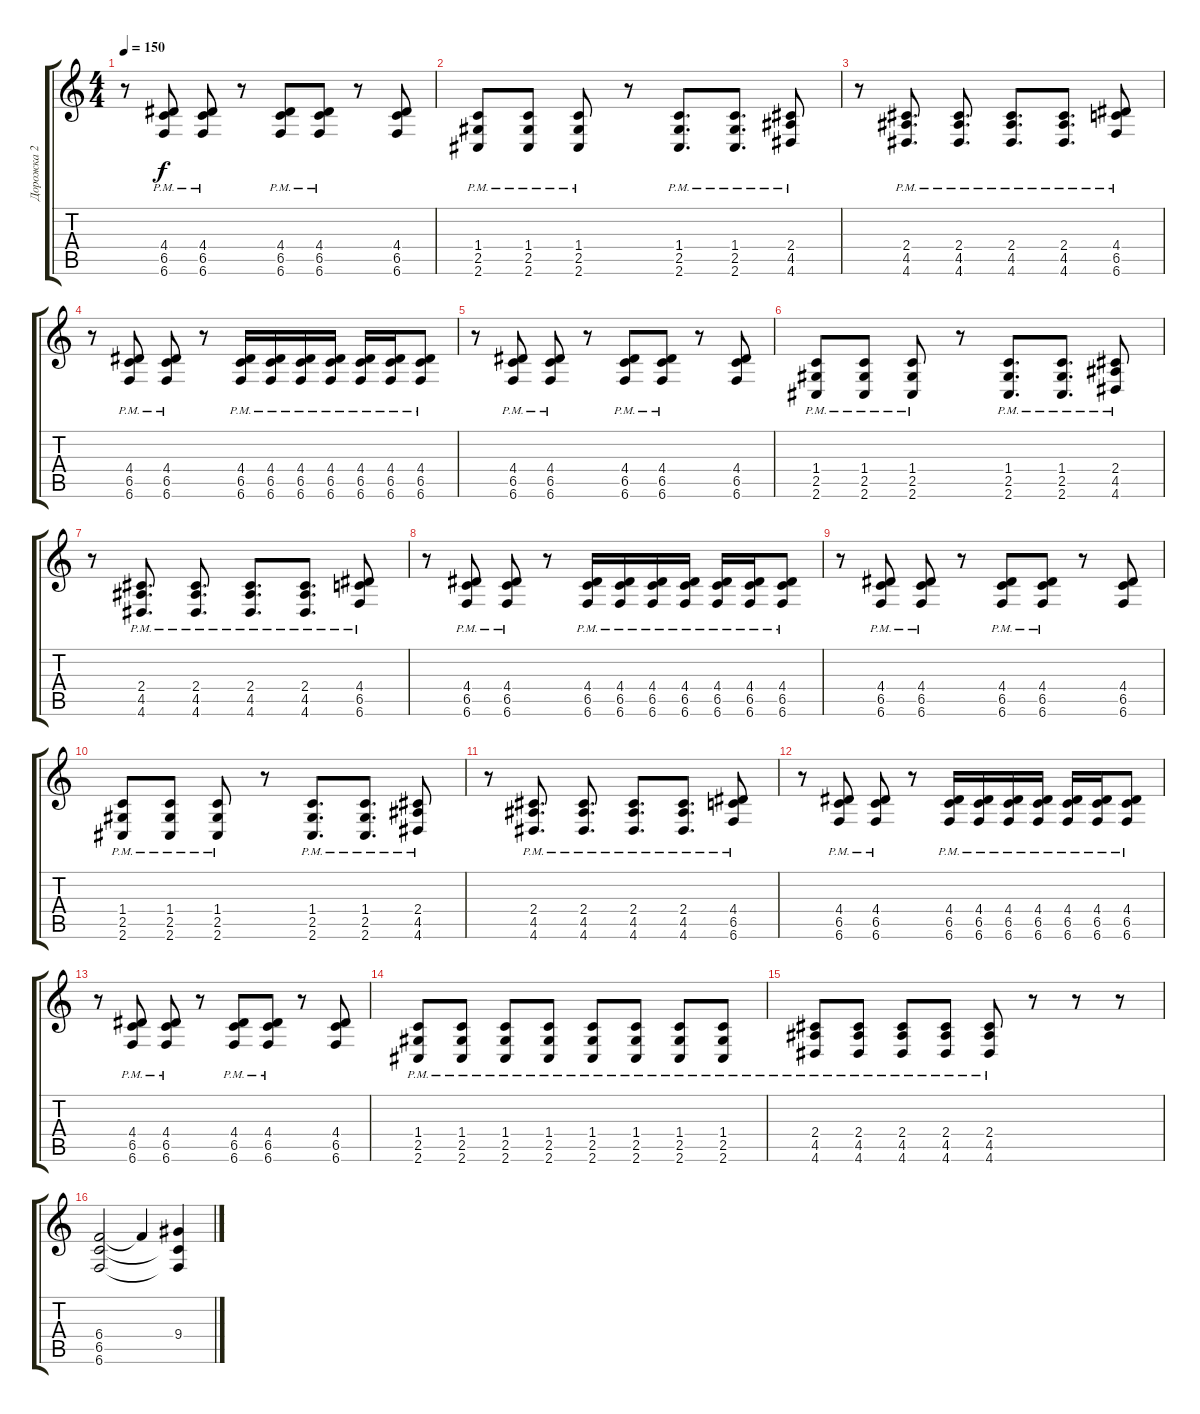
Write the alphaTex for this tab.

\track ("Дорожка 2" "Дорожка 2") {instrument distortionguitar}
\staff {score tabs}
\tuning (Db4 Ab3 E3 B2 Gb2 B1) {hide}
\ts (4 4)
\tempo 150
\clef g2
\ks c
r.8{dy f} (4.4{pm} 6.5{pm} 6.6{pm}).8 (4.4{pm} 6.5{pm} 6.6{pm}).8 r.8 (4.4{pm} 6.5{pm} 6.6{pm}).8 (4.4{pm} 6.5{pm} 6.6{pm}).8 r.8 (4.4 6.5 6.6).8 |
(1.4{pm} 2.5{pm} 2.6{pm}).8 (1.4{pm} 2.5{pm} 2.6{pm}).8 (1.4{pm} 2.5{pm} 2.6{pm}).8 r.8 (1.4{pm} 2.5{pm} 2.6{pm}).8{d} (1.4{pm} 2.5{pm} 2.6{pm}).8{d} (2.4{pm} 4.5{pm} 4.6{pm}).8 |
r.8 (2.4{pm} 4.5{pm} 4.6{pm}).8{d} (2.4{pm} 4.5{pm} 4.6{pm}).8{d} (2.4{pm} 4.5{pm} 4.6{pm}).8{d} (2.4{pm} 4.5{pm} 4.6{pm}).8{d} (4.4{pm} 6.5{pm} 6.6{pm}).8 |
r.8 (4.4{pm} 6.5{pm} 6.6{pm}).8 (4.4{pm} 6.5{pm} 6.6{pm}).8 r.8 (4.4{pm} 6.5{pm} 6.6{pm}).16 (4.4{pm} 6.5{pm} 6.6{pm}).16 (4.4{pm} 6.5{pm} 6.6{pm}).16 (4.4{pm} 6.5{pm} 6.6{pm}).16 (4.4{pm} 6.5{pm} 6.6{pm}).16 (4.4{pm} 6.5{pm} 6.6{pm}).16 (4.4{pm} 6.5{pm} 6.6{pm}).8 |
r.8 (4.4{pm} 6.5{pm} 6.6{pm}).8 (4.4{pm} 6.5{pm} 6.6{pm}).8 r.8 (4.4{pm} 6.5{pm} 6.6{pm}).8 (4.4{pm} 6.5{pm} 6.6{pm}).8 r.8 (4.4 6.5 6.6).8 |
(1.4{pm} 2.5{pm} 2.6{pm}).8 (1.4{pm} 2.5{pm} 2.6{pm}).8 (1.4{pm} 2.5{pm} 2.6{pm}).8 r.8 (1.4{pm} 2.5{pm} 2.6{pm}).8{d} (1.4{pm} 2.5{pm} 2.6{pm}).8{d} (2.4{pm} 4.5{pm} 4.6{pm}).8 |
r.8 (2.4{pm} 4.5{pm} 4.6{pm}).8{d} (2.4{pm} 4.5{pm} 4.6{pm}).8{d} (2.4{pm} 4.5{pm} 4.6{pm}).8{d} (2.4{pm} 4.5{pm} 4.6{pm}).8{d} (4.4{pm} 6.5{pm} 6.6{pm}).8 |
r.8 (4.4{pm} 6.5{pm} 6.6{pm}).8 (4.4{pm} 6.5{pm} 6.6{pm}).8 r.8 (4.4{pm} 6.5{pm} 6.6{pm}).16 (4.4{pm} 6.5{pm} 6.6{pm}).16 (4.4{pm} 6.5{pm} 6.6{pm}).16 (4.4{pm} 6.5{pm} 6.6{pm}).16 (4.4{pm} 6.5{pm} 6.6{pm}).16 (4.4{pm} 6.5{pm} 6.6{pm}).16 (4.4{pm} 6.5{pm} 6.6{pm}).8 |
r.8 (4.4{pm} 6.5{pm} 6.6{pm}).8 (4.4{pm} 6.5{pm} 6.6{pm}).8 r.8 (4.4{pm} 6.5{pm} 6.6{pm}).8 (4.4{pm} 6.5{pm} 6.6{pm}).8 r.8 (4.4 6.5 6.6).8 |
(1.4{pm} 2.5{pm} 2.6{pm}).8 (1.4{pm} 2.5{pm} 2.6{pm}).8 (1.4{pm} 2.5{pm} 2.6{pm}).8 r.8 (1.4{pm} 2.5{pm} 2.6{pm}).8{d} (1.4{pm} 2.5{pm} 2.6{pm}).8{d} (2.4{pm} 4.5{pm} 4.6{pm}).8 |
r.8 (2.4{pm} 4.5{pm} 4.6{pm}).8{d} (2.4{pm} 4.5{pm} 4.6{pm}).8{d} (2.4{pm} 4.5{pm} 4.6{pm}).8{d} (2.4{pm} 4.5{pm} 4.6{pm}).8{d} (4.4{pm} 6.5{pm} 6.6{pm}).8 |
r.8 (4.4{pm} 6.5{pm} 6.6{pm}).8 (4.4{pm} 6.5{pm} 6.6{pm}).8 r.8 (4.4{pm} 6.5{pm} 6.6{pm}).16 (4.4{pm} 6.5{pm} 6.6{pm}).16 (4.4{pm} 6.5{pm} 6.6{pm}).16 (4.4{pm} 6.5{pm} 6.6{pm}).16 (4.4{pm} 6.5{pm} 6.6{pm}).16 (4.4{pm} 6.5{pm} 6.6{pm}).16 (4.4{pm} 6.5{pm} 6.6{pm}).8 |
r.8 (4.4{pm} 6.5{pm} 6.6{pm}).8 (4.4{pm} 6.5{pm} 6.6{pm}).8 r.8 (4.4{pm} 6.5{pm} 6.6{pm}).8 (4.4{pm} 6.5{pm} 6.6{pm}).8 r.8 (4.4 6.5 6.6).8 |
(1.4{pm} 2.5{pm} 2.6{pm}).8 (1.4{pm} 2.5{pm} 2.6{pm}).8 (1.4{pm} 2.5{pm} 2.6{pm}).8 (1.4{pm} 2.5{pm} 2.6{pm}).8 (1.4{pm} 2.5{pm} 2.6{pm}).8 (1.4{pm} 2.5{pm} 2.6{pm}).8 (1.4{pm} 2.5{pm} 2.6{pm}).8 (1.4{pm} 2.5{pm} 2.6{pm}).8 |
(2.4{pm} 4.5{pm} 4.6{pm}).8 (2.4{pm} 4.5{pm} 4.6{pm}).8 (2.4{pm} 4.5{pm} 4.6{pm}).8 (2.4{pm} 4.5{pm} 4.6{pm}).8 (2.4{pm} 4.5{pm} 4.6{pm}).8 r.8 r.8 r.8 |
(6.4 6.5 6.6).2 6.4{t}.4 (9.4 6.5{t} 6.6{t}).4
